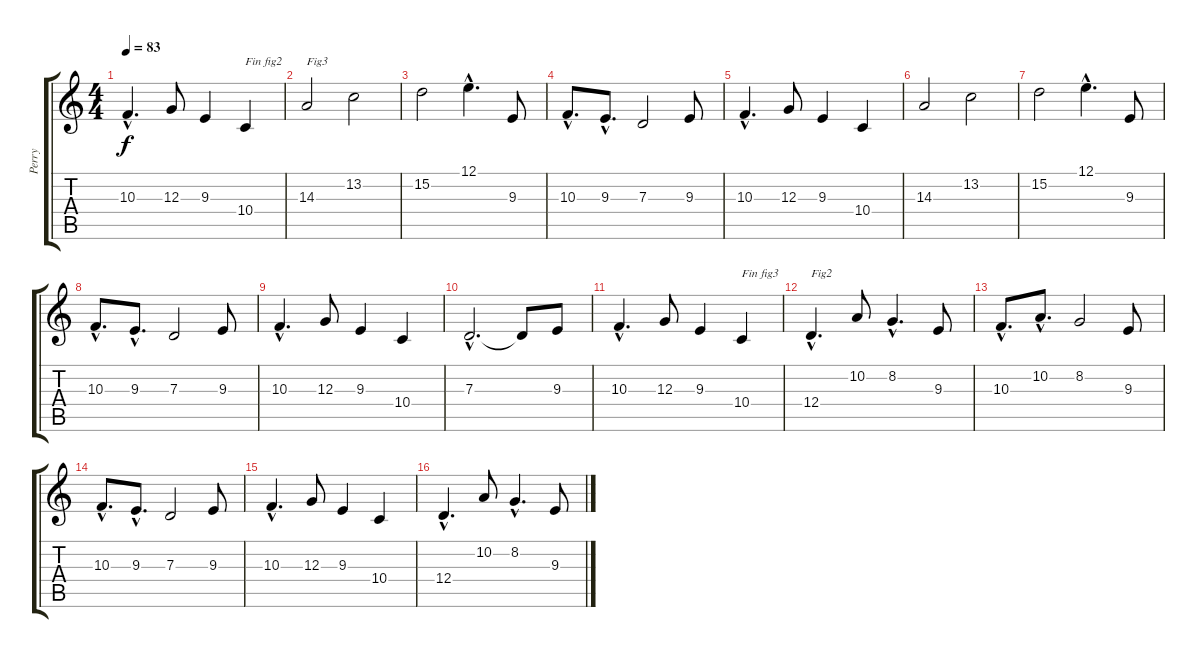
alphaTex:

\track ("Perry" "Perry") {instrument synthstrings1}
\staff {score tabs}
\tuning (E4 B3 G3 D3 A2 E2) {hide}
\ts (4 4)
\tempo 83
\clef g2
\ks c
10.3{hac}.4{d dy f} 12.3.8 9.3.4 10.4.4{txt "Fin fig2"} |
14.3.2{txt "Fig3"} 13.2.2 |
15.2.2 12.1{hac}.4{d} 9.3.8 |
10.3{hac}.8{d} 9.3{hac}.8{d} 7.3.2 9.3.8 |
10.3{hac}.4{d} 12.3.8 9.3.4 10.4.4 |
14.3.2 13.2.2 |
15.2.2 12.1{hac}.4{d} 9.3.8 |
10.3{hac}.8{d} 9.3{hac}.8{d} 7.3.2 9.3.8 |
10.3{hac}.4{d} 12.3.8 9.3.4 10.4.4 |
7.3{hac}.2{d} 7.3{t}.8 9.3.8 |
10.3{hac}.4{d} 12.3.8 9.3.4 10.4.4{txt "Fin fig3"} |
12.4{hac}.4{d txt "Fig2"} 10.2.8 8.2{hac}.4{d} 9.3.8 |
10.3{hac}.8{d} 10.2{hac}.8{d} 8.2.2 9.3.8 |
10.3{hac}.8{d} 9.3{hac}.8{d} 7.3.2 9.3.8 |
10.3{hac}.4{d} 12.3.8 9.3.4 10.4.4 |
12.4{hac}.4{d} 10.2.8 8.2{hac}.4{d} 9.3.8
